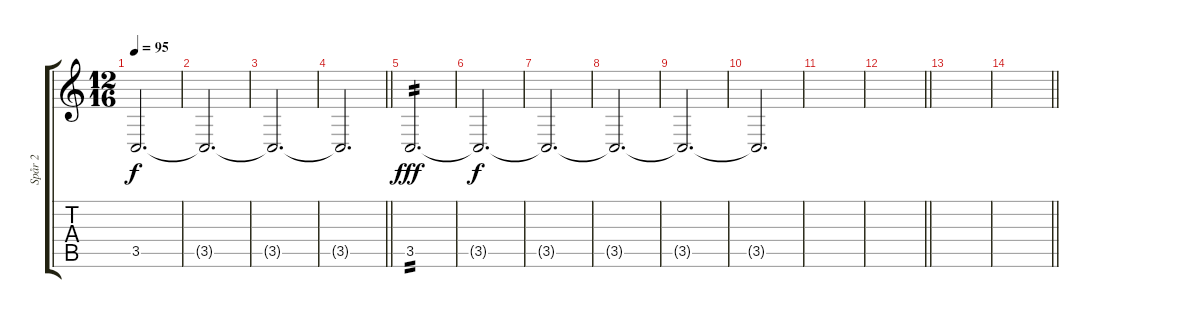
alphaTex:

\track ("Spår 2" "Spår 2") {instrument vibraphone}
\staff {score tabs}
\tuning (E4 B3 G3 D3 A2 E2) {hide}
\ts (12 16)
\tempo 95
\clef g2
\ks c
3.5{t}.2{d dy f} |
3.5{t}.2{d} |
3.5{t}.2{d} |
\barLineRight lightlight
3.5{t}.2{d} |
3.5.2{d tp 2 dy fff instrument electricbassfinger} |
3.5{t}.2{d dy f} |
3.5{t}.2{d} |
3.5{t}.2{d} |
3.5{t}.2{d} |
3.5{t}.2{d} |
|
\barLineRight lightlight
|
|
\barLineRight lightlight
